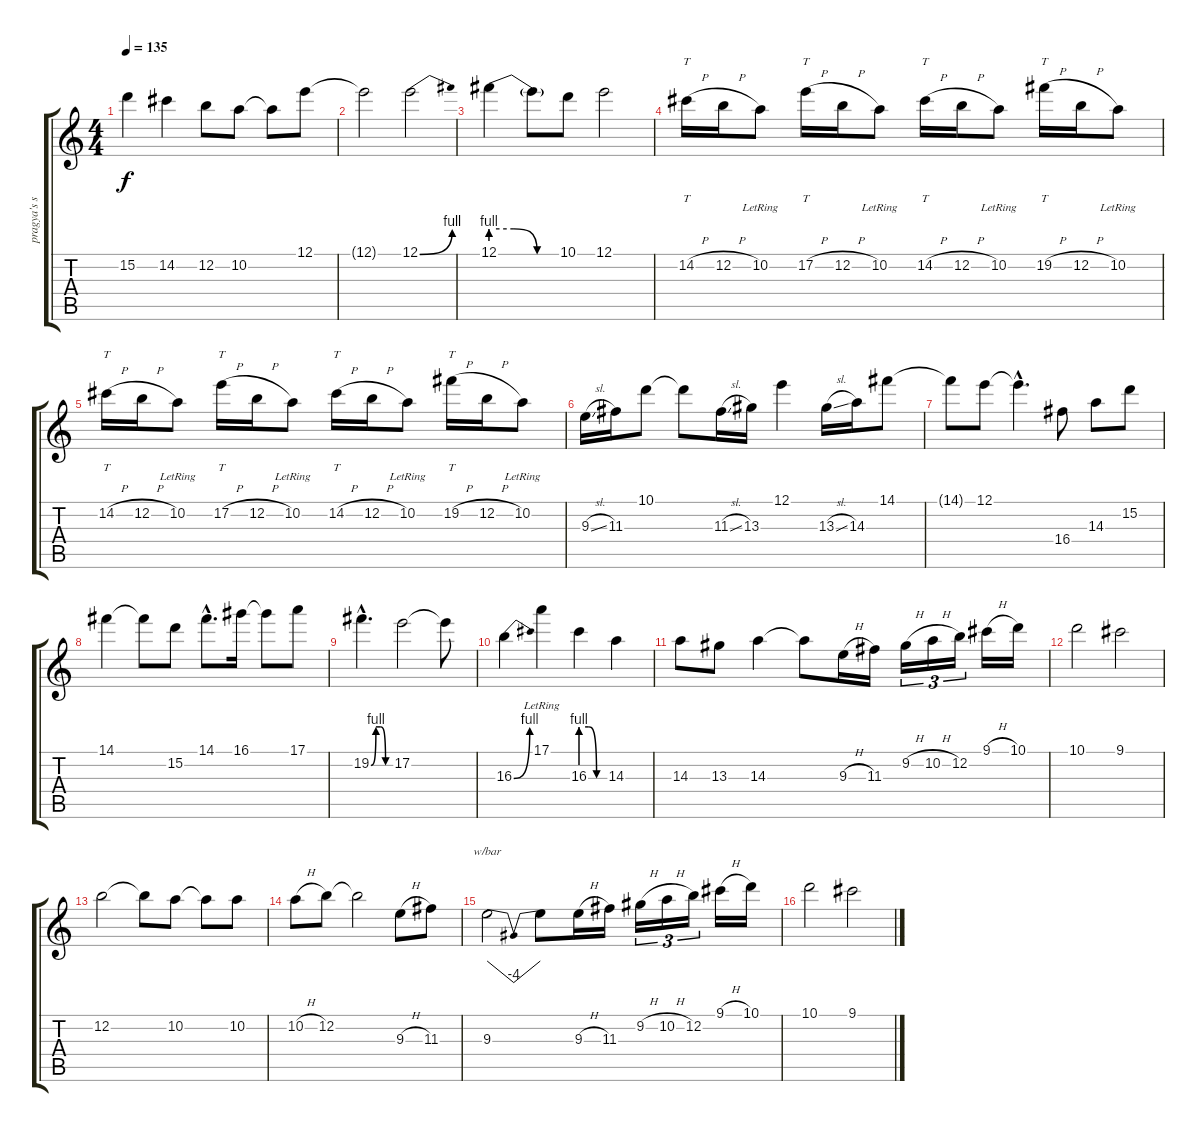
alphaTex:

\track ("pragya's solo" "pragya's s") {instrument overdrivenguitar}
\staff {score tabs}
\tuning (E4 B3 G3 D3 A2 E2) {hide}
\ts (4 4)
\tempo 135
\clef g2
\ks c
15.2{t}.4{dy f} 14.2.4 12.2.8 10.2.8 10.2{t}.8 12.1.8 |
12.1{t}.2 12.1{be (bend 0 0 60 4)}.2 |
12.1{be (custom 0 4 20 4 40 0 60 0)}.4 12.1{t}.8 10.1.8 12.1.2 |
14.2{h}.16{tt} 12.2{h}.16 10.2{lr}.8 17.2{h}.16{tt} 12.2{h}.16 10.2{lr}.8 14.2{h}.16{tt} 12.2{h}.16 10.2{lr}.8 19.2{h}.16{tt} 12.2{h}.16 10.2{lr}.8 |
14.2{h}.16{tt} 12.2{h}.16 10.2{lr}.8 17.2{h}.16{tt} 12.2{h}.16 10.2{lr}.8 14.2{h}.16{tt} 12.2{h}.16 10.2{lr}.8 19.2{h}.16{tt} 12.2{h}.16 10.2{lr}.8 |
9.3{sl}.16 11.3.16 10.1.8 10.1{t}.8 11.3{sl}.16 13.3.16 12.1.4 13.3{sl}.16 14.3.16 14.1.8 |
14.1{t}.8 12.1.8 12.1{hac t}.4{d} 16.4.8 14.3.8 15.2.8 |
14.1.4 14.1{t}.8 15.2.8 14.1{hac}.8{d} 16.1.16 16.1{t}.8 17.1.8 |
19.2{be (custom 0 0 15 4 30 4 45 0 60 0) hac}.4{d} 17.2.2 17.2{t}.8 |
16.3{be (bend 0 0 60 4)}.4 17.1{lr}.4 16.3{be (custom 0 4 20 4 40 0 60 0)}.4 14.3.4 |
14.3.8 13.3.8 14.3.4 14.3{t}.8 9.3{h}.16 11.3.16 9.2{h}.16{tu (3 2)} 10.2{h}.16{tu (3 2)} 12.2.16{tu (3 2)} 9.1{h}.16 10.1.16 |
10.1.2 9.1.2 |
12.2.2 12.2{t}.8 10.2.8 10.2{t}.8 10.2.8 |
10.2{h}.8 12.2.8 12.2{t}.2 9.3{h}.8 11.3.8 |
9.3.2{tbe (dip default 0 0 30 -16 60 0)} 9.3{t}.8 9.3{h}.16 11.3.16 9.2{h}.16{tu (3 2)} 10.2{h}.16{tu (3 2)} 12.2.16{tu (3 2)} 9.1{h}.16 10.1.16 |
10.1.2 9.1.2
